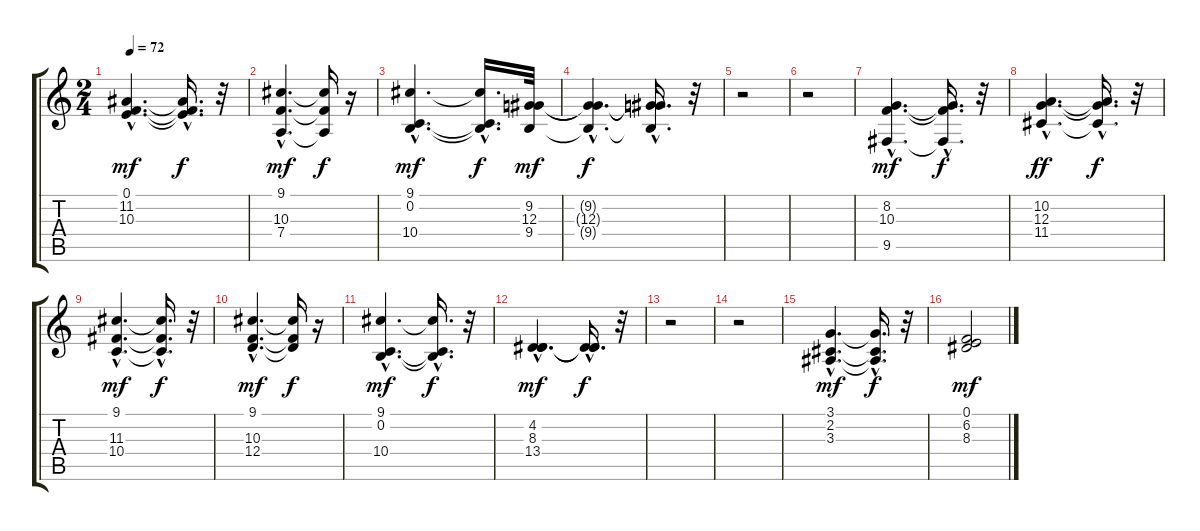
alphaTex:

\track "" {instrument synthvoice}
\staff {score tabs}
\tuning (E4 B3 G3 D3 A2 E2) {hide}
\ts (2 4)
\tempo 72
\clef g2
\ks c
(0.1{hac} 11.2{hac} 10.3{hac}).4{d dy mf} (0.1{hac t} 11.2{hac t} 10.3{hac t}).16{d dy f} r.32 |
(9.1{hac} 10.3{hac} 7.4{hac}).4{d dy mf} (9.1{t} 10.3{t} 7.4{t}).16{dy f} r.16 |
(9.1{hac} 0.2{hac} 10.4{hac}).4{d dy mf} (9.1{hac t} 0.2{hac t} 10.4{hac t}).16{d dy f} (9.2 12.3 9.4).32{dy mf} |
(9.2{hac t} 12.3{hac t} 9.4{hac t}).4{d dy f} (9.2{hac t} 12.3{hac t} 9.4{hac t}).16{d} r.32 |
r.2 |
r.2 |
(8.2{hac} 10.3{hac} 9.5{hac}).4{d dy mf} (8.2{hac t} 10.3{hac t} 9.5{hac t}).16{d dy f} r.32 |
(10.2{hac} 12.3{hac} 11.4{hac}).4{d dy ff} (10.2{hac t} 12.3{hac t} 11.4{hac t}).16{d dy f} r.32 |
(9.1{hac} 11.3{hac} 10.4{hac}).4{d dy mf} (9.1{hac t} 11.3{hac t} 10.4{hac t}).16{d dy f} r.32 |
(9.1{hac} 10.3{hac} 12.4{hac}).4{d dy mf} (9.1{t} 10.3{t} 12.4{t}).16{dy f} r.16 |
(9.1{hac} 0.2{hac} 10.4{hac}).4{d dy mf} (9.1{hac t} 0.2{hac t} 10.4{t}).16{d dy f} r.32 |
(4.2{hac} 8.3{hac} 13.4{hac}).4{d dy mf} (4.2{hac t} 8.3{hac t} 13.4{hac t}).16{d dy f} r.32 |
r.2 |
r.2 |
(3.1{hac} 2.2{hac} 3.3{hac}).4{d dy mf} (3.1{hac t} 2.2{hac t} 3.3{t}).16{d dy f} r.32 |
(0.1 6.2 8.3).2{dy mf}
